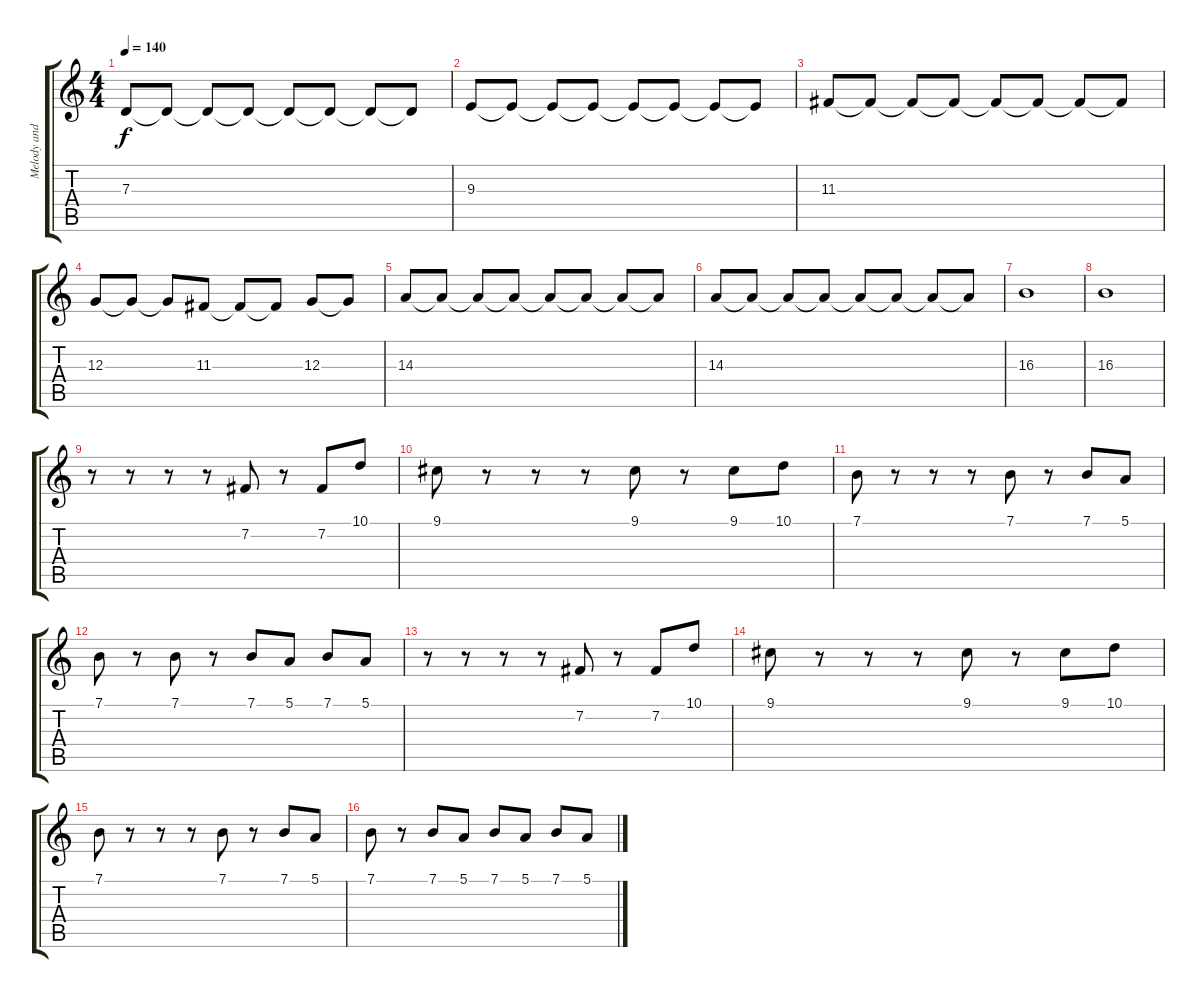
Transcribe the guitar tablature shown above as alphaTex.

\track ("Melody and Vocals" "Melody and") {instrument lead2sawtooth}
\staff {score tabs}
\tuning (E4 B3 G3 D3 A2 E2) {hide}
\ts (4 4)
\tempo 140
\clef g2
\ks c
7.3.8{dy f} 7.3{t}.8 7.3{t}.8 7.3{t}.8 7.3{t}.8 7.3{t}.8 7.3{t}.8 7.3{t}.8 |
9.3.8 9.3{t}.8 9.3{t}.8 9.3{t}.8 9.3{t}.8 9.3{t}.8 9.3{t}.8 9.3{t}.8 |
11.3.8 11.3{t}.8 11.3{t}.8 11.3{t}.8 11.3{t}.8 11.3{t}.8 11.3{t}.8 11.3{t}.8 |
12.3.8 12.3{t}.8 12.3{t}.8 11.3.8 11.3{t}.8 11.3{t}.8 12.3.8 12.3{t}.8 |
14.3.8 14.3{t}.8 14.3{t}.8 14.3{t}.8 14.3{t}.8 14.3{t}.8 14.3{t}.8 14.3{t}.8 |
14.3.8 14.3{t}.8 14.3{t}.8 14.3{t}.8 14.3{t}.8 14.3{t}.8 14.3{t}.8 14.3{t}.8 |
16.3.1 |
16.3.1 |
r.8{volume 16 instrument lead2sawtooth} r.8 r.8 r.8 7.2.8 r.8 7.2.8 10.1.8 |
9.1.8 r.8 r.8 r.8 9.1.8 r.8 9.1.8 10.1.8 |
7.1.8 r.8 r.8 r.8 7.1.8 r.8 7.1.8 5.1.8 |
7.1.8 r.8 7.1.8 r.8 7.1.8 5.1.8 7.1.8 5.1.8 |
r.8 r.8 r.8 r.8 7.2.8 r.8 7.2.8 10.1.8 |
9.1.8 r.8 r.8 r.8 9.1.8 r.8 9.1.8 10.1.8 |
7.1.8 r.8 r.8 r.8 7.1.8 r.8 7.1.8 5.1.8 |
7.1.8 r.8 7.1.8 5.1.8 7.1.8 5.1.8 7.1.8 5.1.8
